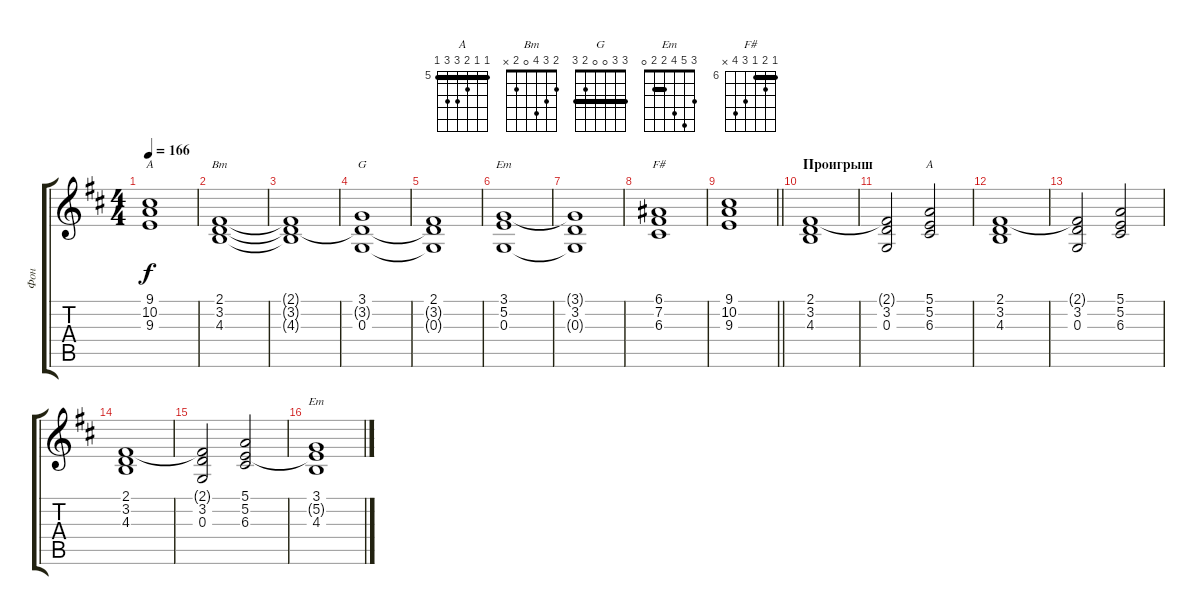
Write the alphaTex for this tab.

\track ("Фон" "Фон") {instrument pad2warm}
\staff {score tabs}
\tuning (E4 B3 G3 D3 A2 E2) {hide}
\chord ("A" 9 10 9 7 0 x) {firstfret 7 barre 9}
\chord ("Bm" 2 3 4 0 2 x)
\chord ("G" 3 3 0 0 2 3) {barre 3}
\chord ("Em" 3 5 0 2 2 0)
\chord ("F#" 6 7 6 8 9 x) {firstfret 6 barre 6}
\chord ("A" 5 5 6 7 7 5) {firstfret 5 barre 5}
\chord ("Em" 3 5 4 2 2 0) {barre 2}
\ts (4 4)
\tempo 166
\clef g2
\ks bminor
(9.1 10.2 9.3).1{ch "A" dy f} |
(2.1 3.2 4.3).1{ch "Bm"} |
(2.1{t} 3.2{t} 4.3{t}).1 |
(3.1 3.2{t} 0.3).1{ch "G"} |
(2.1 3.2{t} 0.3{t}).1 |
(3.1 5.2 0.3).1{ch "Em"} |
(3.1{t} 3.2 0.3{t}).1 |
(6.1 7.2 6.3).1{ch "F#"} |
\barLineRight lightlight
(9.1 10.2 9.3).1 |
\section ("" "Проигрыш")
(2.1 3.2 4.3).1 |
(2.1{t} 3.2 0.3).2 (5.1 5.2 6.3).2{ch "A"} |
(2.1 3.2 4.3).1 |
(2.1{t} 3.2 0.3).2 (5.1 5.2 6.3).2 |
(2.1 3.2 4.3).1 |
(2.1{t} 3.2 0.3).2 (5.1 5.2 6.3).2 |
(3.1 5.2{t} 4.3).1{ch "Em"}
